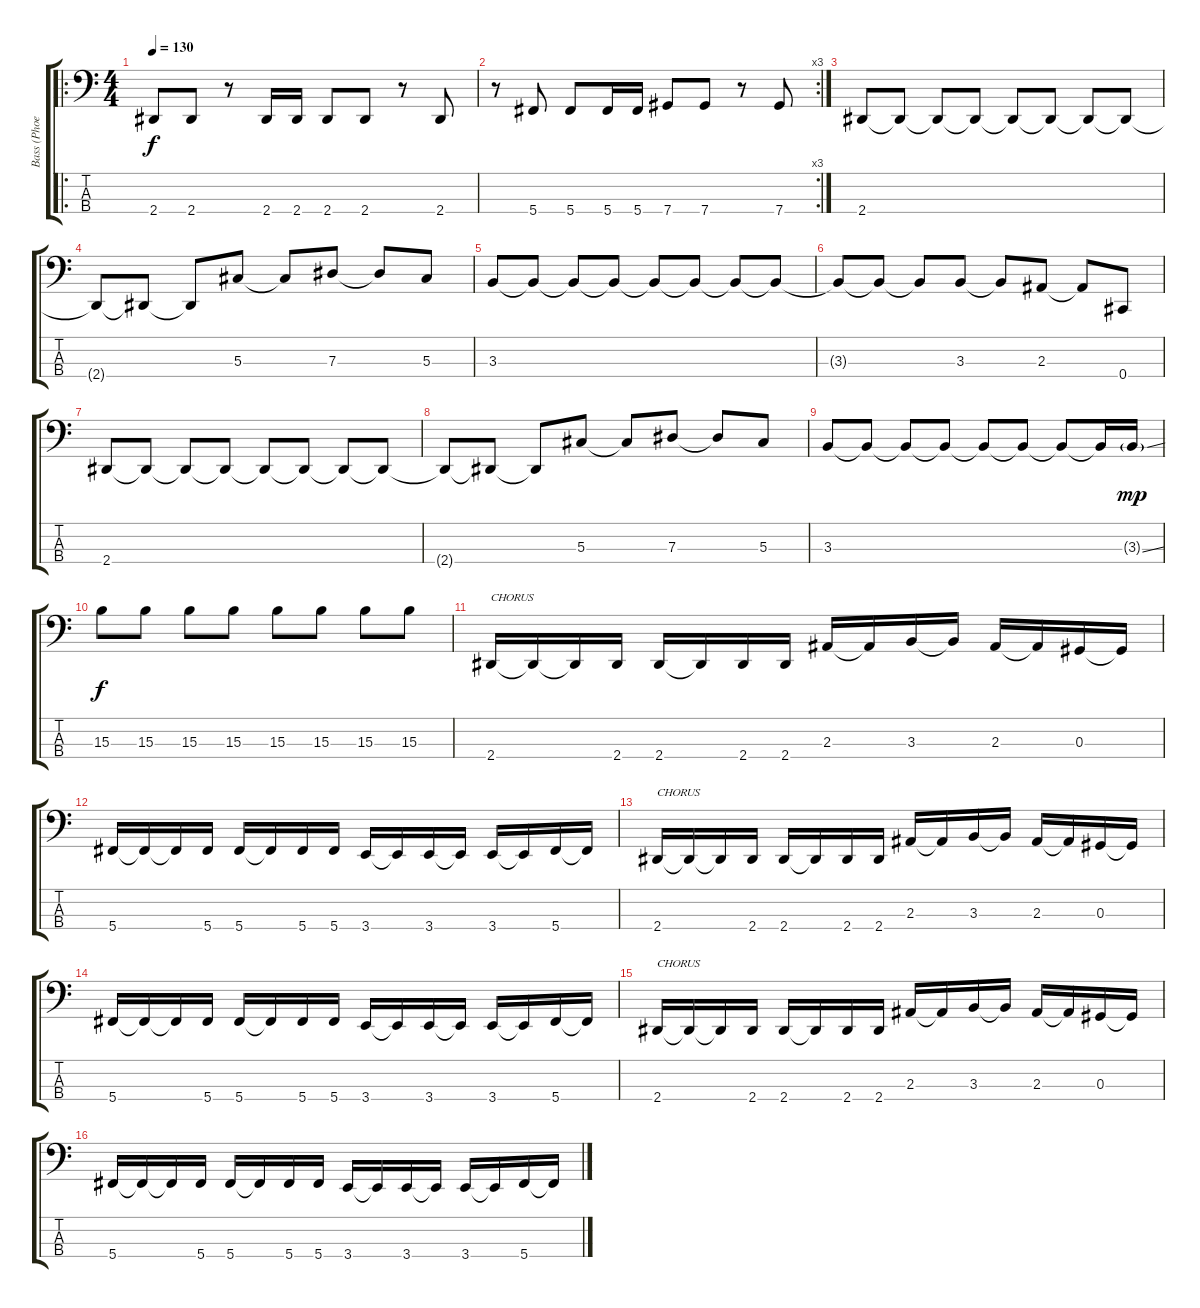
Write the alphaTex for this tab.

\track ("Bass (Phoenix)" "Bass (Phoe") {instrument electricbassfinger}
\staff {score tabs}
\tuning (Gb2 Db2 Ab1 Db1) {hide}
\ro
\ts (4 4)
\tempo 130
\clef f4
\ks c
2.4.8{dy f} 2.4.8 r.8 2.4.16 2.4.16 2.4.8 2.4.8 r.8 2.4.8 |
\rc 3
r.8 5.4.8 5.4.8 5.4.16 5.4.16 7.4.8 7.4.8 r.8 7.4.8 |
2.4.8 2.4{t}.8 2.4{t}.8 2.4{t}.8 2.4{t}.8 2.4{t}.8 2.4{t}.8 2.4{t}.8 |
2.4{t}.8 2.4{t}.8 2.4{t}.8 5.3.8 5.3{t}.8 7.3.8 7.3{t}.8 5.3.8 |
3.3.8 3.3{t}.8 3.3{t}.8 3.3{t}.8 3.3{t}.8 3.3{t}.8 3.3{t}.8 3.3{t}.8 |
3.3{t}.8 3.3{t}.8 3.3{t}.8 3.3.8 3.3{t}.8 2.3.8 2.3{t}.8 0.4.8 |
2.4.8 2.4{t}.8 2.4{t}.8 2.4{t}.8 2.4{t}.8 2.4{t}.8 2.4{t}.8 2.4{t}.8 |
2.4{t}.8 2.4{t}.8 2.4{t}.8 5.3.8 5.3{t}.8 7.3.8 7.3{t}.8 5.3.8 |
3.3.8 3.3{t}.8 3.3{t}.8 3.3{t}.8 3.3{t}.8 3.3{t}.8 3.3{t}.8 3.3{t}.16 3.3{ss g}.16{dy mp} |
15.3.8{dy f} 15.3.8 15.3.8 15.3.8 15.3.8 15.3.8 15.3.8 15.3.8 |
2.4.16{txt "CHORUS"} 2.4{t}.16 2.4{t}.16 2.4.16 2.4.16 2.4{t}.16 2.4.16 2.4.16 2.3.16 2.3{t}.16 3.3.16 3.3{t}.16 2.3.16 2.3{t}.16 0.3.16 0.3{t}.16 |
5.4.16 5.4{t}.16 5.4{t}.16 5.4.16 5.4.16 5.4{t}.16 5.4.16 5.4.16 3.4.16 3.4{t}.16 3.4.16 3.4{t}.16 3.4.16 3.4{t}.16 5.4.16 5.4{t}.16 |
2.4.16{txt "CHORUS"} 2.4{t}.16 2.4{t}.16 2.4.16 2.4.16 2.4{t}.16 2.4.16 2.4.16 2.3.16 2.3{t}.16 3.3.16 3.3{t}.16 2.3.16 2.3{t}.16 0.3.16 0.3{t}.16 |
5.4.16 5.4{t}.16 5.4{t}.16 5.4.16 5.4.16 5.4{t}.16 5.4.16 5.4.16 3.4.16 3.4{t}.16 3.4.16 3.4{t}.16 3.4.16 3.4{t}.16 5.4.16 5.4{t}.16 |
2.4.16{txt "CHORUS"} 2.4{t}.16 2.4{t}.16 2.4.16 2.4.16 2.4{t}.16 2.4.16 2.4.16 2.3.16 2.3{t}.16 3.3.16 3.3{t}.16 2.3.16 2.3{t}.16 0.3.16 0.3{t}.16 |
5.4.16 5.4{t}.16 5.4{t}.16 5.4.16 5.4.16 5.4{t}.16 5.4.16 5.4.16 3.4.16 3.4{t}.16 3.4.16 3.4{t}.16 3.4.16 3.4{t}.16 5.4.16 5.4{t}.16
